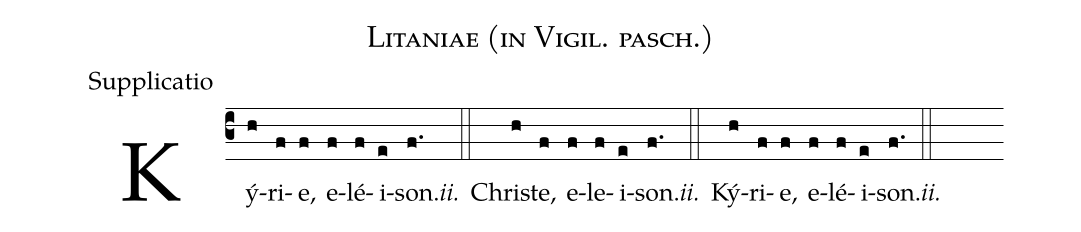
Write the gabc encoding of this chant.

name:Litaniae (in Vigil. pasch.);
office-part:Supplicatio;
%%
(c3) Ký(h)ri(f)e,(f) e(f)lé(f)i(e)son.<i>ii.</i>(f.) (::) Chri(h)ste,(f) e(f)le(f)i(e)son.<i>ii.</i>(f.) (::) Ký(h)ri(f)e,(f) e(f)lé(f)i(e)son.<i>ii.</i>(f.) (::)
